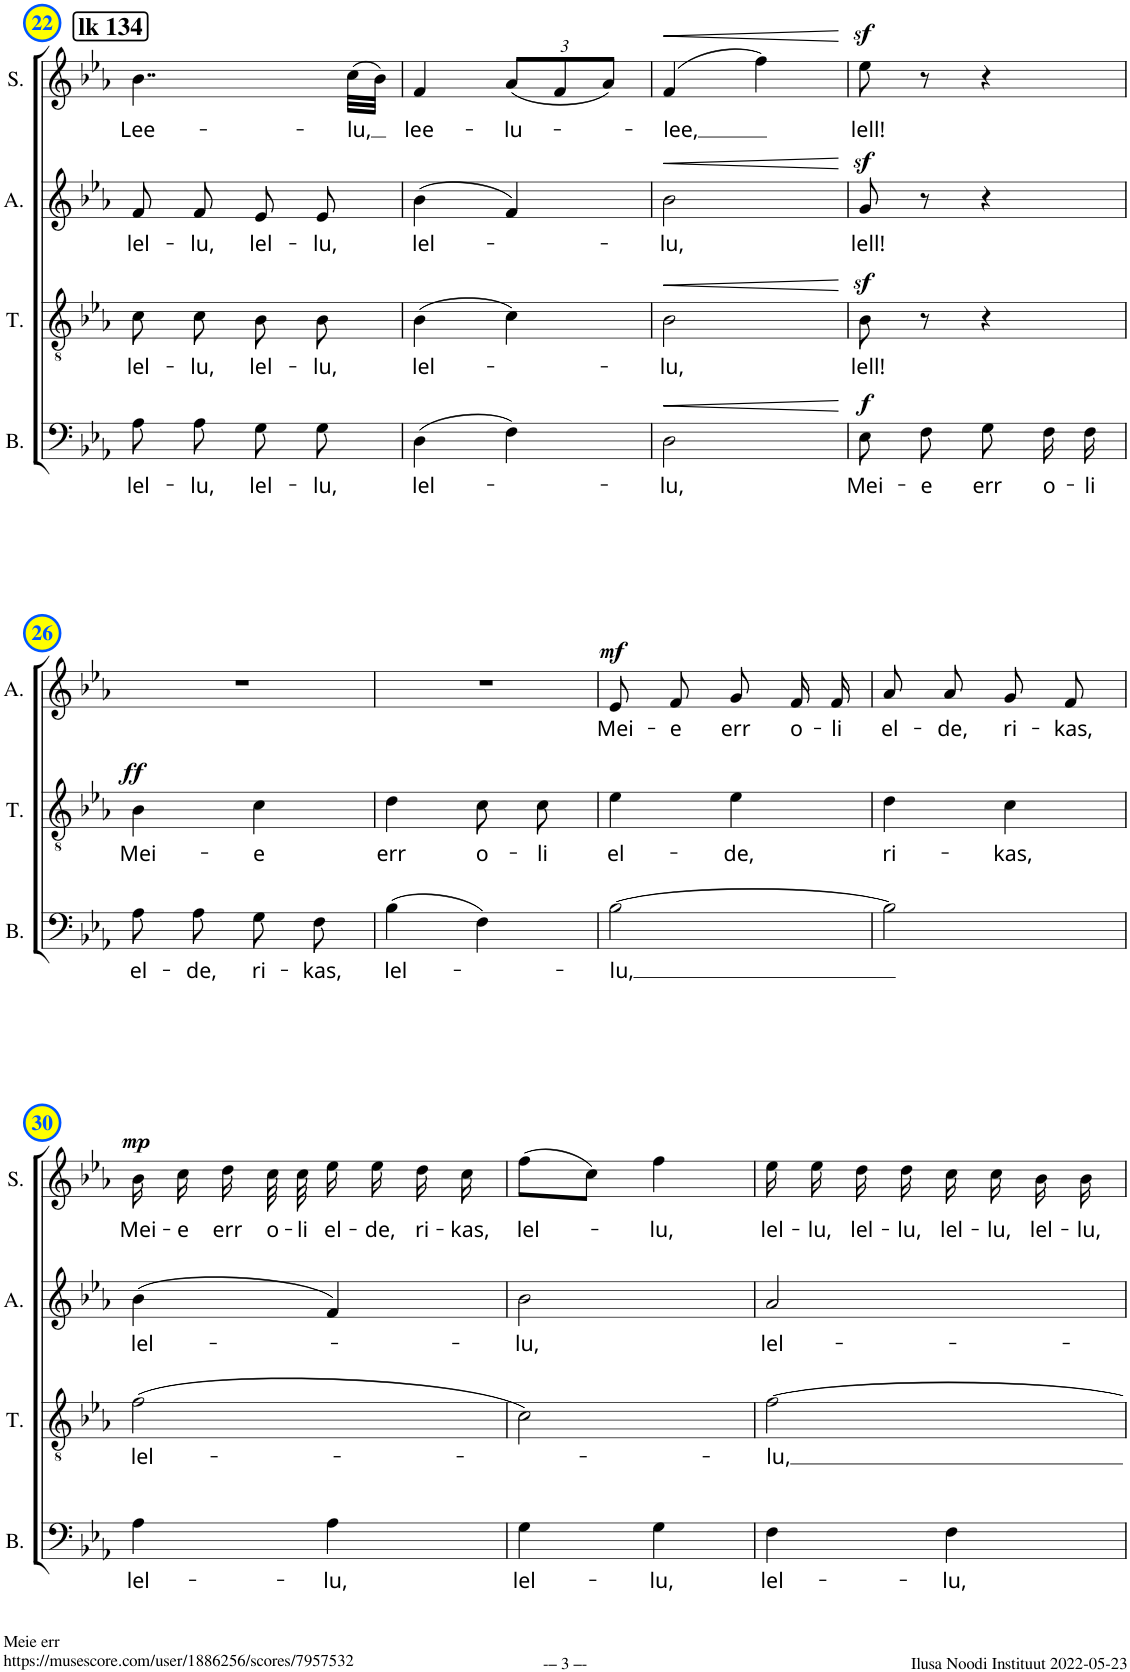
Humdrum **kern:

**kern	**text	**dynam	**kern	**text	**dynam	**kern	**text	**dynam	**kern	**text	**dynam
*part4	*part4	*part4	*part3	*part3	*part3	*part2	*part2	*part2	*part1	*part1	*part1
*staff4	*staff4	*staff4	*staff3	*staff3	*staff3	*staff2	*staff2	*staff2	*staff1	*staff1	*staff1
*I"Bass	*	*	*I"Tenor	*	*	*I"Alto	*	*	*I"Soprano	*	*
*I'B.	*	*	*I'T.	*	*	*I'A.	*	*	*I'S.	*	*
!!LO:PB:g=z
*clefF4	*	*	*clefGv2	*	*	*clefG2	*	*	*clefG2	*	*
*	*	*	*	*	*	*Trd1c2	*	*	*	*	*
*k[b-e-a-]	*	*	*k[b-e-a-]	*	*	*k[b-e-a-]	*	*	*k[b-e-a-]	*	*
*M2/4	*	*	*M2/4	*	*	*M2/4	*	*	*M2/4	*	*
!!LO:REH:place=s1:a:B:cj:fs=14:t=lk 134
=22	=22	=22	=22	=22	=22	=22	=22	=22	=22	=22	=22
!	!LO:LY:b	!	!	!LO:LY:b	!	!	!LO:LY:b	!	!	!LO:LY:b	!
8A-\L	lel-	.	8c\L	lel-	.	8f/L	lel-	.	4..b-\	Lee-	.
!	!LO:LY:b	!	!	!LO:LY:b	!	!	!LO:LY:b	!	!	!	!
8A-\J	-lu,	.	8c\J	-lu,	.	8f/J	-lu,	.	.	.	.
!	!LO:LY:b	!	!	!LO:LY:b	!	!	!LO:LY:b	!	!	!	!
8G\L	lel-	.	8B-\L	lel-	.	8e-/L	lel-	.	.	.	.
!	!LO:LY:b	!	!	!LO:LY:b	!	!	!LO:LY:b	!	!	!	!
8G\J	-lu,	.	8B-\J	-lu,	.	8e-/J	-lu,	.	.	.	.
!	!	!	!	!	!	!	!	!	!	!LO:LY:b	!
.	.	.	.	.	.	.	.	.	(32cc\LLL	-lu,	.
.	.	.	.	.	.	.	.	.	32b-\JJJ)	.	.
=23	=23	=23	=23	=23	=23	=23	=23	=23	=23	=23	=23
!	!LO:LY:b	!	!	!LO:LY:b	!	!	!LO:LY:b	!	!	!LO:LY:b	!
(4D\	lel-	.	(4B-\	lel-	.	(4b-\	lel-	.	4f/	lee-	.
*	*	*	*	*	*	*	*	*	*Xbrackettup	*	*
!	!	!	!	!	!	!	!	!	!	!LO:LY:b	!
4F\)	.	.	4c\)	.	.	4f/)	.	.	(12a-/L	-lu-	.
.	.	.	.	.	.	.	.	.	12f/	.	.
.	.	.	.	.	.	.	.	.	12a-/J)	.	.
=24	=24	=24	=24	=24	=24	=24	=24	=24	=24	=24	=24
!	!LO:LY:b	!LO:HP:b	!	!LO:LY:b	!LO:HP:b	!	!LO:LY:b	!LO:HP:b	!	!LO:LY:b	!LO:HP:b
2D\	-lu,	<	2B-\	-lu,	<	2b-\	-lu,	<	(4f/	-lee,	<
.	.	.	.	.	.	.	.	.	4ff\)	.	.
.	.	[	.	.	[	.	.	[	.	.	[
=25	=25	=25	=25	=25	=25	=25	=25	=25	=25	=25	=25
!	!LO:LY:b	!LO:DY:a	!	!LO:LY:b	!	!	!LO:LY:b	!	!	!LO:LY:b	!
8E-\L	Mei-	f	8B-z>\	lell!	.	8gz>/	lell!	.	8ee-z>\	lell!	.
!	!LO:LY:b	!	!	!	!	!	!	!	!	!	!
8F\J	-e	.	8r	.	.	8r	.	.	8r	.	.
!	!LO:LY:b	!	!	!	!	!	!	!	!	!	!
8G\L	err	.	4r	.	.	4r	.	.	4r	.	.
!	!LO:LY:b	!	!	!	!	!	!	!	!	!	!
16F\L	o-	.	.	.	.	.	.	.	.	.	.
!	!LO:LY:b	!	!	!	!	!	!	!	!	!	!
16F\JJ	-li	.	.	.	.	.	.	.	.	.	.
!!LO:LB:g=z
=26	=26	=26	=26	=26	=26	=26	=26	=26	=26	=26	=26
!	!LO:LY:b	!	!	!LO:LY:b	!LO:DY:a	!	!	!	!	!	!
8A-\L	el-	.	4B-\	Mei-	ff	2r	.	.	2r	.	.
!	!LO:LY:b	!	!	!	!	!	!	!	!	!	!
8A-\J	-de,	.	.	.	.	.	.	.	.	.	.
!	!LO:LY:b	!	!	!LO:LY:b	!	!	!	!	!	!	!
8G\L	ri-	.	4c\	-e	.	.	.	.	.	.	.
!	!LO:LY:b	!	!	!	!	!	!	!	!	!	!
8F\J	-kas,	.	.	.	.	.	.	.	.	.	.
=27	=27	=27	=27	=27	=27	=27	=27	=27	=27	=27	=27
!	!LO:LY:b	!	!	!LO:LY:b	!	!	!	!	!	!	!
(4B-\	lel-	.	4d\	err	.	2r	.	.	2r	.	.
!	!	!	!	!LO:LY:b	!	!	!	!	!	!	!
4F\)	.	.	8c\L	o-	.	.	.	.	.	.	.
!	!	!	!	!LO:LY:b	!	!	!	!	!	!	!
.	.	.	8c\J	-li	.	.	.	.	.	.	.
=28	=28	=28	=28	=28	=28	=28	=28	=28	=28	=28	=28
!	!LO:LY:b	!	!	!LO:LY:b	!	!	!LO:LY:b	!LO:DY:a	!	!	!
[2B-\	-lu,	.	4e-\	el-	.	8e-/L	Mei-	mf	2r	.	.
!	!	!	!	!	!	!	!LO:LY:b	!	!	!	!
.	.	.	.	.	.	8f/J	-e	.	.	.	.
!	!	!	!	!LO:LY:b	!	!	!LO:LY:b	!	!	!	!
.	.	.	4e-\	-de,	.	8g/L	err	.	.	.	.
!	!	!	!	!	!	!	!LO:LY:b	!	!	!	!
.	.	.	.	.	.	16f/L	o-	.	.	.	.
!	!	!	!	!	!	!	!LO:LY:b	!	!	!	!
.	.	.	.	.	.	16f/JJ	-li	.	.	.	.
=29	=29	=29	=29	=29	=29	=29	=29	=29	=29	=29	=29
!	!	!	!	!LO:LY:b	!	!	!LO:LY:b	!	!	!	!
2B-\]	.	.	4d\	ri-	.	8a-/L	el-	.	2r	.	.
!	!	!	!	!	!	!	!LO:LY:b	!	!	!	!
.	.	.	.	.	.	8a-/J	-de,	.	.	.	.
!	!	!	!	!LO:LY:b	!	!	!LO:LY:b	!	!	!	!
.	.	.	4c\	-kas,	.	8g/L	ri-	.	.	.	.
!	!	!	!	!	!	!	!LO:LY:b	!	!	!	!
.	.	.	.	.	.	8f/J	-kas,	.	.	.	.
!!LO:LB:g=z
=30	=30	=30	=30	=30	=30	=30	=30	=30	=30	=30	=30
!	!LO:LY:b	!	!	!LO:LY:b	!	!	!LO:LY:b	!	!	!LO:LY:b	!LO:DY:a
4A-\	lel-	.	(2f\	lel-	.	(4b-\	lel-	.	16b-\	Mei-	mp
!	!	!	!	!	!	!	!	!	!	!LO:LY:b	!
.	.	.	.	.	.	.	.	.	16cc\	-e	.
!	!	!	!	!	!	!	!	!	!	!LO:LY:b	!
.	.	.	.	.	.	.	.	.	16dd\	err	.
!	!	!	!	!	!	!	!	!	!	!LO:LY:b	!
.	.	.	.	.	.	.	.	.	32cc\	o-	.
!	!	!	!	!	!	!	!	!	!	!LO:LY:b	!
.	.	.	.	.	.	.	.	.	32cc\	-li	.
!	!LO:LY:b	!	!	!	!	!	!	!	!	!LO:LY:b	!
4A-\	-lu,	.	.	.	.	4f/)	.	.	16ee-\	el-	.
!	!	!	!	!	!	!	!	!	!	!LO:LY:b	!
.	.	.	.	.	.	.	.	.	16ee-\	-de,	.
!	!	!	!	!	!	!	!	!	!	!LO:LY:b	!
.	.	.	.	.	.	.	.	.	16dd\	ri-	.
!	!	!	!	!	!	!	!	!	!	!LO:LY:b	!
.	.	.	.	.	.	.	.	.	16cc\	-kas,	.
=31	=31	=31	=31	=31	=31	=31	=31	=31	=31	=31	=31
!	!LO:LY:b	!	!	!	!	!	!LO:LY:b	!	!	!LO:LY:b	!
4G\	lel-	.	2c\)	.	.	2b-\	-lu,	.	(8ff\L	lel-	.
.	.	.	.	.	.	.	.	.	8cc\J)	.	.
!	!LO:LY:b	!	!	!	!	!	!	!	!	!LO:LY:b	!
4G\	-lu,	.	.	.	.	.	.	.	4ff\	-lu,	.
=32	=32	=32	=32	=32	=32	=32	=32	=32	=32	=32	=32
!	!LO:LY:b	!	!	!LO:LY:b	!	!	!LO:LY:b	!	!	!LO:LY:b	!
4F\	lel-	.	[2f\	-lu,	.	2a-/	lel-	.	16ee-\	lel-	.
!	!	!	!	!	!	!	!	!	!	!LO:LY:b	!
.	.	.	.	.	.	.	.	.	16ee-\	-lu,	.
!	!	!	!	!	!	!	!	!	!	!LO:LY:b	!
.	.	.	.	.	.	.	.	.	16dd\	lel-	.
!	!	!	!	!	!	!	!	!	!	!LO:LY:b	!
.	.	.	.	.	.	.	.	.	16dd\	-lu,	.
!	!LO:LY:b	!	!	!	!	!	!	!	!	!LO:LY:b	!
4F\	-lu,	.	.	.	.	.	.	.	16cc\	lel-	.
!	!	!	!	!	!	!	!	!	!	!LO:LY:b	!
.	.	.	.	.	.	.	.	.	16cc\	-lu,	.
!	!	!	!	!	!	!	!	!	!	!LO:LY:b	!
.	.	.	.	.	.	.	.	.	16b-\	lel-	.
!	!	!	!	!	!	!	!	!	!	!LO:LY:b	!
.	.	.	.	.	.	.	.	.	16b-\	-lu,	.
=	=	=	=	=	=	=	=	=	=	=	=
*-	*-	*-	*-	*-	*-	*-	*-	*-	*-	*-	*-
